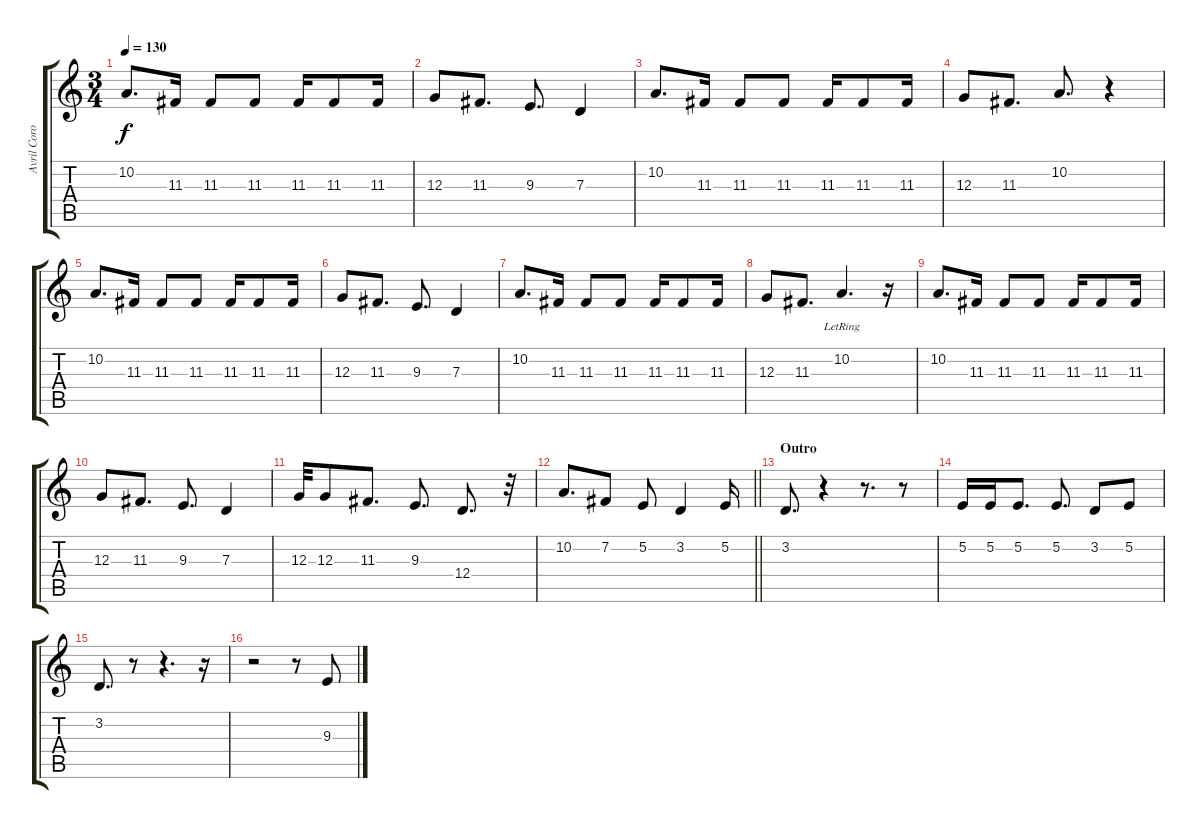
\track ("Avril Coro" "Avril Coro") {instrument trumpet}
\staff {score tabs}
\tuning (E4 B3 G3 D3 A2 E2) {hide}
\ts (3 4)
\tempo 130
\clef g2
\ks c
10.2.8{d dy f} 11.3.16 11.3.8 11.3.8 11.3.16 11.3.8 11.3.16 |
12.3.8 11.3.8{d} 9.3.8{d} 7.3.4 |
10.2.8{d} 11.3.16 11.3.8 11.3.8 11.3.16 11.3.8 11.3.16 |
12.3.8 11.3.8{d} 10.2.8{d} r.4 |
10.2.8{d volume 16} 11.3.16 11.3.8 11.3.8 11.3.16 11.3.8 11.3.16 |
12.3.8 11.3.8{d} 9.3.8{d} 7.3.4 |
10.2.8{d} 11.3.16 11.3.8 11.3.8 11.3.16 11.3.8 11.3.16 |
12.3.8 11.3.8{d} 10.2{lr}.4{d} r.16 |
10.2.8{d} 11.3.16 11.3.8 11.3.8 11.3.16 11.3.8 11.3.16 |
12.3.8 11.3.8{d} 9.3.8{d} 7.3.4 |
12.3.32 12.3.8 11.3.8{d} 9.3.8{d} 12.4.8{d} r.32 |
\barLineRight lightlight
10.2.8{d} 7.2.8 5.2.8 3.2.4 5.2.16 |
\section ("" "Outro")
3.2.8{d} r.4 r.8{d} r.8 |
5.2.16 5.2.16 5.2.8{d} 5.2.8{d} 3.2.8 5.2.8 |
3.2.8{d} r.8 r.4{d} r.16 |
r.2 r.8 9.3.8
